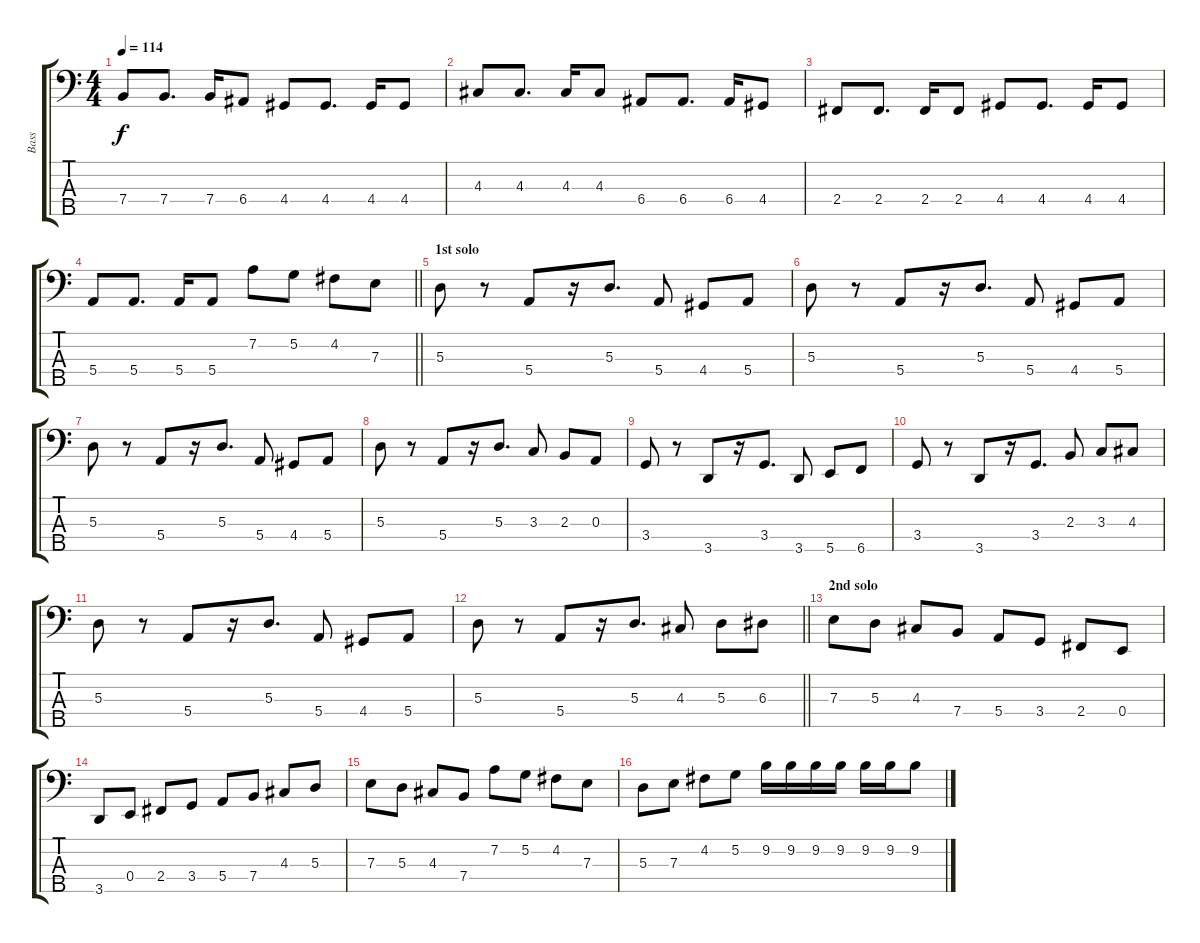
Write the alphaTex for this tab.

\track ("Bass" "Bass") {instrument electricbassfinger}
\staff {score tabs}
\tuning (G2 D2 A1 E1 B0) {hide}
\ts (4 4)
\tempo 114
\clef f4
\ks c
7.4.8{dy f} 7.4.8{d} 7.4.16 6.4.8 4.4.8 4.4.8{d} 4.4.16 4.4.8 |
4.3.8 4.3.8{d} 4.3.16 4.3.8 6.4.8 6.4.8{d} 6.4.16 4.4.8 |
2.4.8 2.4.8{d} 2.4.16 2.4.8 4.4.8 4.4.8{d} 4.4.16 4.4.8 |
\barLineRight lightlight
5.4.8 5.4.8{d} 5.4.16 5.4.8 7.2.8 5.2.8 4.2.8 7.3.8 |
\section ("" "1st solo")
5.3.8 r.8 5.4.8 r.16 5.3.8{d} 5.4.8 4.4.8 5.4.8 |
5.3.8 r.8 5.4.8 r.16 5.3.8{d} 5.4.8 4.4.8 5.4.8 |
5.3.8 r.8 5.4.8 r.16 5.3.8{d} 5.4.8 4.4.8 5.4.8 |
5.3.8 r.8 5.4.8 r.16 5.3.8{d} 3.3.8 2.3.8 0.3.8 |
3.4.8 r.8 3.5.8 r.16 3.4.8{d} 3.5.8 5.5.8 6.5.8 |
3.4.8 r.8 3.5.8 r.16 3.4.8{d} 2.3.8 3.3.8 4.3.8 |
5.3.8 r.8 5.4.8 r.16 5.3.8{d} 5.4.8 4.4.8 5.4.8 |
\barLineRight lightlight
5.3.8 r.8 5.4.8 r.16 5.3.8{d} 4.3.8 5.3.8 6.3.8 |
\section ("" "2nd solo")
7.3.8 5.3.8 4.3.8 7.4.8 5.4.8 3.4.8 2.4.8 0.4.8 |
3.5.8 0.4.8 2.4.8 3.4.8 5.4.8 7.4.8 4.3.8 5.3.8 |
7.3.8 5.3.8 4.3.8 7.4.8 7.2.8 5.2.8 4.2.8 7.3.8 |
5.3.8 7.3.8 4.2.8 5.2.8 9.2.16 9.2.16 9.2.16 9.2.16 9.2.16 9.2.16 9.2.8
